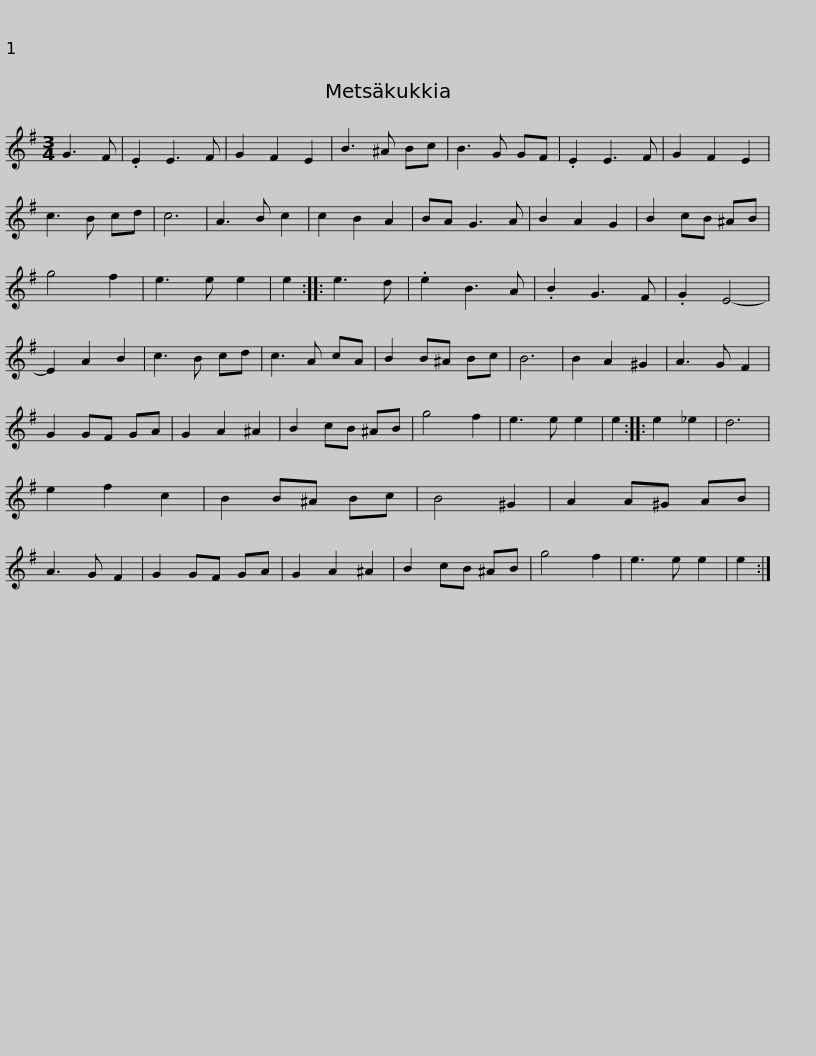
X:1
L:1/8
M:3/4
I:linebreak $
K:Emin
V:1 treble
V:1
 G3 F | .E2 E3 F | G2 F2 E2 | B3 ^A Bc | B3 G GF | %5
 .E2 E3 F | G2 F2 E2 | c3 B cd | c6 | A3 B c2 | %10
 c2 B2 A2 |$ BA G3 A | B2 A2 G2 | B2 cB ^AB | g4 f2 | %15
 e3 e e2 | e2 :: e3 d | .e2 B3 A | .B2 G3 F | %20
 .G2 E4- | E2 A2 B2 | c3 B cd |$ c3 A cA | B2 B^A Bc | %25
 B6 | B2 A2 ^G2 | A3 G F2 | G2 GF GA | G2 A2 ^A2 | %30
 B2 cB ^AB | g4 f2 | e3 e e2 | e2 ::$ e2 _e2 | %35
 d6 | e2 f2 c2 | B2 B^A Bc | B4 ^G2 | A2 A^G AB | %40
 A3 G F2 | G2 GF GA | G2 A2 ^A2 | B2 cB ^AB |$ g4 f2 | %45
 e3 e e2 | e2 :| %47
